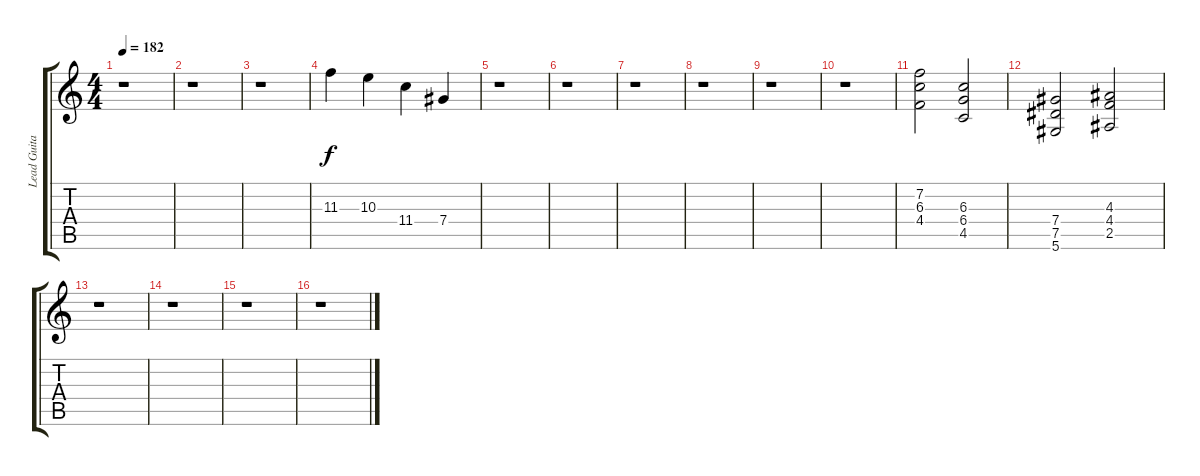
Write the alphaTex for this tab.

\track ("Lead Guitar" "Lead Guita") {instrument distortionguitar}
\staff {score tabs}
\tuning (Eb4 Bb3 Gb3 Db3 Ab2 Eb2) {hide}
\ts (4 4)
\tempo 182
\clef g2
\ks c
r.1{dy f} |
r.1 |
r.1 |
11.3.4 10.3.4 11.4.4 7.4.4 |
r.1 |
r.1 |
r.1 |
r.1 |
r.1 |
r.1 |
(7.2 6.3 4.4).2 (6.3 6.4 4.5).2 |
(7.4 7.5 5.6).2 (4.3 4.4 2.5).2 |
r.1 |
r.1 |
r.1 |
r.1
